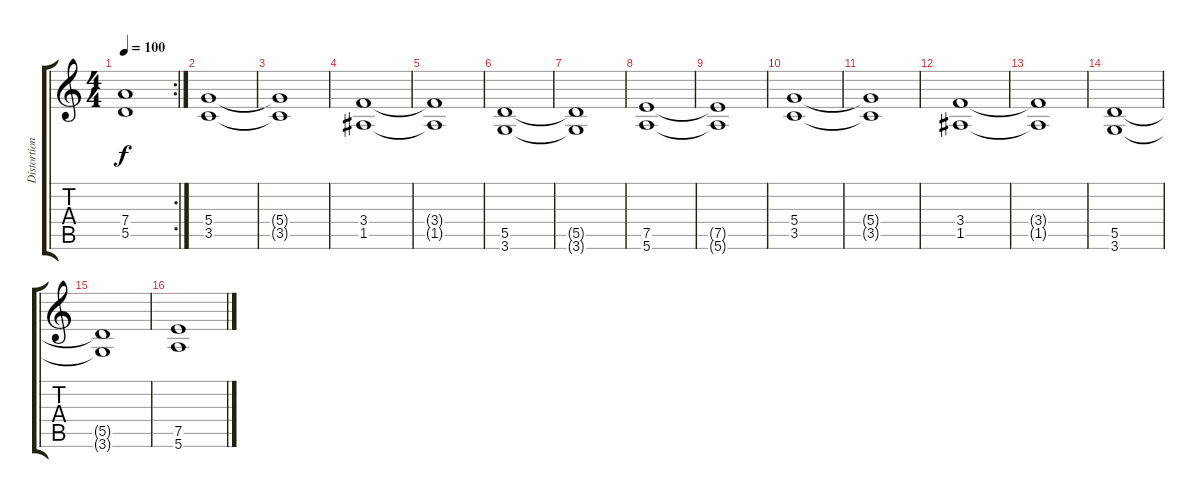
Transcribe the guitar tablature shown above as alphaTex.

\track ("Distortion" "Distortion") {instrument distortionguitar}
\staff {score tabs}
\tuning (E4 B3 G3 D3 A2 E2) {hide}
\rc 2
\ts (4 4)
\tempo 100
\clef g2
\ks c
(7.4{t} 5.5{t}).1{dy f} |
(5.4 3.5).1 |
(5.4{t} 3.5{t}).1 |
(3.4 1.5).1 |
(3.4{t} 1.5{t}).1 |
(5.5 3.6).1 |
(5.5{t} 3.6{t}).1 |
(7.5 5.6).1 |
(7.5{t} 5.6{t}).1 |
(5.4 3.5).1 |
(5.4{t} 3.5{t}).1 |
(3.4 1.5).1 |
(3.4{t} 1.5{t}).1 |
(5.5 3.6).1 |
(5.5{t} 3.6{t}).1 |
(7.5 5.6).1
